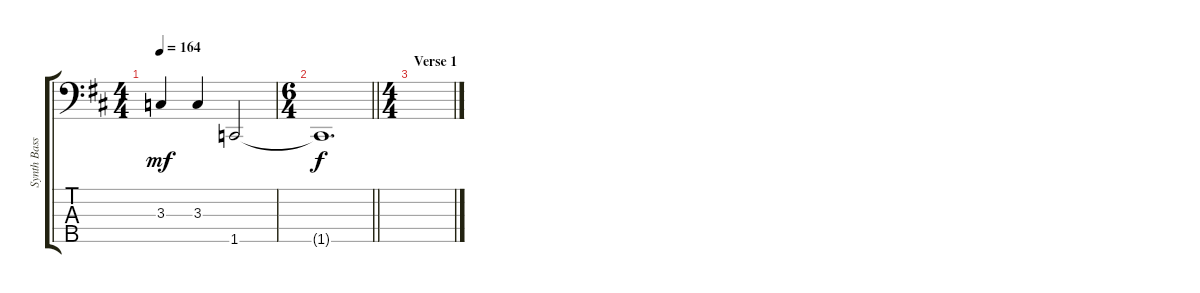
\track ("Synth Bass" "Synth Bass") {instrument synthbass2}
\staff {score tabs}
\tuning (G2 D2 A1 E1 B0) {hide}
\ts (4 4)
\tempo 164
\clef f4
\ks bminor
3.3.4{dy mf} 3.3.4 1.5.2 |
\ts (6 4)
\barLineRight lightlight
1.5{t}.1{d dy f} |
\ts (4 4)
\section ("" "Verse 1")
